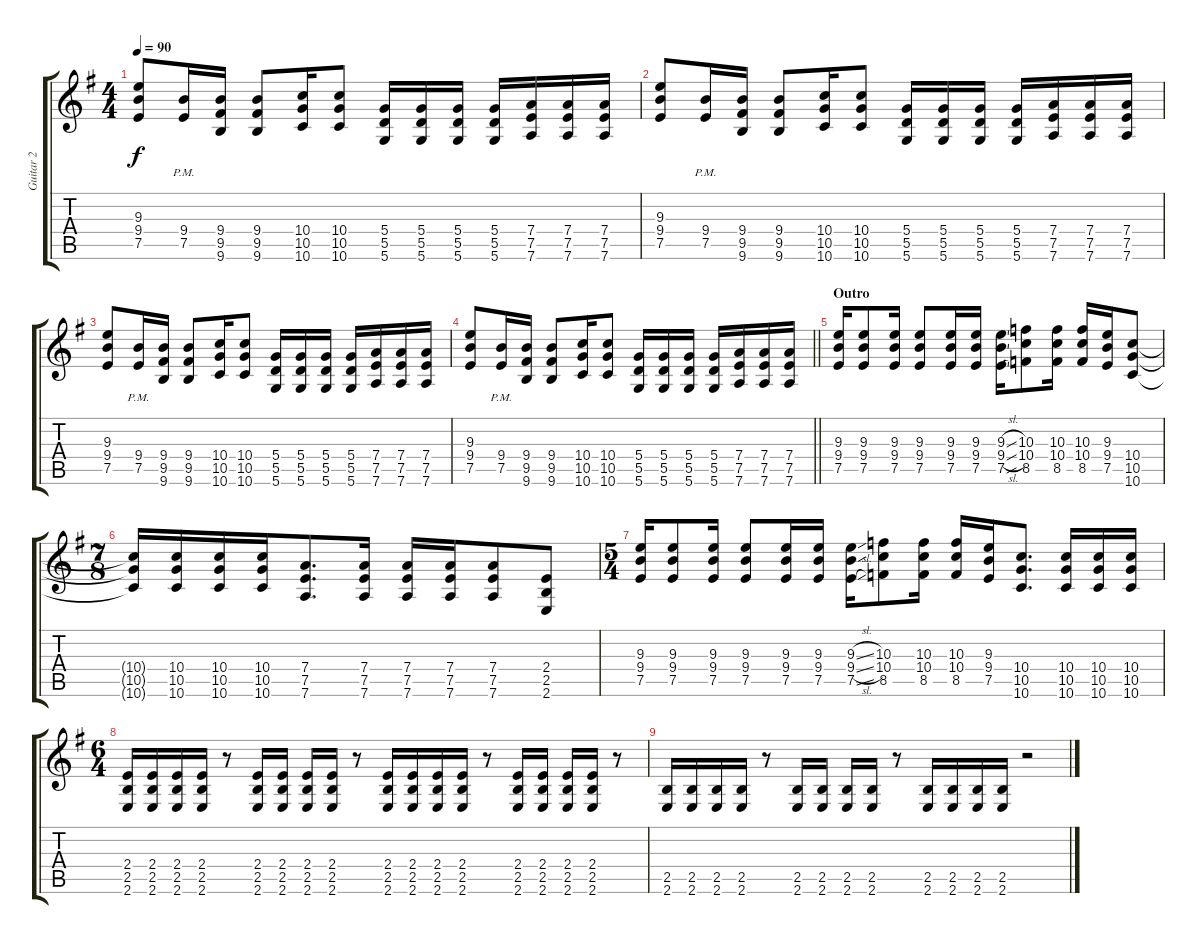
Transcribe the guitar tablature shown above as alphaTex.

\track ("Guitar 2" "Guitar 2") {instrument distortionguitar}
\staff {score tabs}
\tuning (E4 B3 G3 D3 A2 D2) {hide}
\ts (4 4)
\tempo 90
\clef g2
\ks eminor
(9.3 9.4 7.5).8{dy f} (9.4{pm} 7.5{pm}).16 (9.4 9.5 9.6).16 (9.4 9.5 9.6).8 (10.4 10.5 10.6).16 (10.4 10.5 10.6).8 (5.4 5.5 5.6).16 (5.4 5.5 5.6).16 (5.4 5.5 5.6).16 (5.4 5.5 5.6).16 (7.4 7.5 7.6).16 (7.4 7.5 7.6).16 (7.4 7.5 7.6).16 |
(9.3 9.4 7.5).8 (9.4{pm} 7.5{pm}).16 (9.4 9.5 9.6).16 (9.4 9.5 9.6).8 (10.4 10.5 10.6).16 (10.4 10.5 10.6).8 (5.4 5.5 5.6).16 (5.4 5.5 5.6).16 (5.4 5.5 5.6).16 (5.4 5.5 5.6).16 (7.4 7.5 7.6).16 (7.4 7.5 7.6).16 (7.4 7.5 7.6).16 |
(9.3 9.4 7.5).8 (9.4{pm} 7.5{pm}).16 (9.4 9.5 9.6).16 (9.4 9.5 9.6).8 (10.4 10.5 10.6).16 (10.4 10.5 10.6).8 (5.4 5.5 5.6).16 (5.4 5.5 5.6).16 (5.4 5.5 5.6).16 (5.4 5.5 5.6).16 (7.4 7.5 7.6).16 (7.4 7.5 7.6).16 (7.4 7.5 7.6).16 |
\barLineRight lightlight
(9.3 9.4 7.5).8 (9.4{pm} 7.5{pm}).16 (9.4 9.5 9.6).16 (9.4 9.5 9.6).8 (10.4 10.5 10.6).16 (10.4 10.5 10.6).8 (5.4 5.5 5.6).16 (5.4 5.5 5.6).16 (5.4 5.5 5.6).16 (5.4 5.5 5.6).16 (7.4 7.5 7.6).16 (7.4 7.5 7.6).16 (7.4 7.5 7.6).16 |
\section ("" "Outro")
(9.3 9.4 7.5).16 (9.3 9.4 7.5).8 (9.3 9.4 7.5).16 (9.3 9.4 7.5).8 (9.3 9.4 7.5).16 (9.3 9.4 7.5).16 (9.3{sl} 9.4{sl} 7.5{sl}).16 (10.3 10.4 8.5).8 (10.3 10.4 8.5).16 (10.3 10.4 8.5).16 (9.3 9.4 7.5).16 (10.4 10.5 10.6).8 |
\ts (7 8)
(10.4{t} 10.5{t} 10.6{t}).16 (10.4 10.5 10.6).16 (10.4 10.5 10.6).16 (10.4 10.5 10.6).16 (7.4 7.5 7.6).8{d} (7.4 7.5 7.6).16 (7.4 7.5 7.6).16 (7.4 7.5 7.6).16 (7.4 7.5 7.6).8 (2.4 2.5 2.6).8 |
\ts (5 4)
(9.3 9.4 7.5).16 (9.3 9.4 7.5).8 (9.3 9.4 7.5).16 (9.3 9.4 7.5).8 (9.3 9.4 7.5).16 (9.3 9.4 7.5).16 (9.3{sl} 9.4{sl} 7.5{sl}).16 (10.3 10.4 8.5).8 (10.3 10.4 8.5).16 (10.3 10.4 8.5).16 (9.3 9.4 7.5).16 (10.4 10.5 10.6).8{d} (10.4 10.5 10.6).16 (10.4 10.5 10.6).16 (10.4 10.5 10.6).16 |
\ts (6 4)
(2.4 2.5 2.6).16 (2.4 2.5 2.6).16 (2.4 2.5 2.6).16 (2.4 2.5 2.6).16 r.8 (2.4 2.5 2.6).16 (2.4 2.5 2.6).16 (2.4 2.5 2.6).16 (2.4 2.5 2.6).16 r.8 (2.4 2.5 2.6).16 (2.4 2.5 2.6).16 (2.4 2.5 2.6).16 (2.4 2.5 2.6).16 r.8 (2.4 2.5 2.6).16 (2.4 2.5 2.6).16 (2.4 2.5 2.6).16 (2.4 2.5 2.6).16 r.8 |
(2.5 2.6).16 (2.5 2.6).16 (2.5 2.6).16 (2.5 2.6).16 r.8 (2.5 2.6).16 (2.5 2.6).16 (2.5 2.6).16 (2.5 2.6).16 r.8 (2.5 2.6).16 (2.5 2.6).16 (2.5 2.6).16 (2.5 2.6).16 r.2
